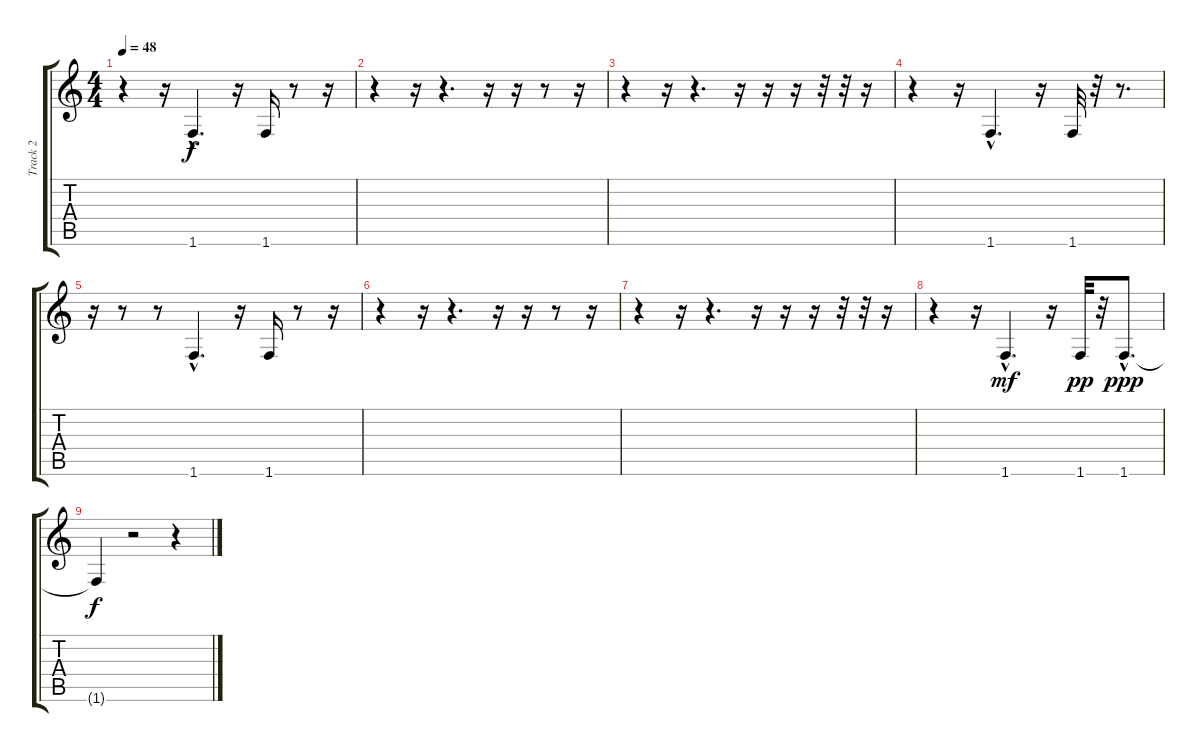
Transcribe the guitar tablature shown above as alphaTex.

\track ("Track 2" "Track 2") {instrument electricbassfinger}
\staff {score tabs}
\tuning (E4 B3 G3 D3 A2 E2) {hide}
\ts (4 4)
\tempo 48
\clef g2
\ks c
r.4{dy f instrument electricbassfinger} r.16 1.6{hac}.4{d} r.16 1.6.16 r.8 r.16 |
r.4 r.16 r.4{d} r.16 r.16 r.8 r.16 |
r.4 r.16 r.4{d} r.16 r.16 r.16 r.32 r.32 r.16 |
r.4 r.16 1.6{hac}.4{d} r.16 1.6.32 r.32 r.8{d} |
r.16 r.8 r.8 1.6{hac}.4{d} r.16 1.6.16 r.8 r.16 |
r.4 r.16 r.4{d} r.16 r.16 r.8 r.16 |
r.4 r.16 r.4{d} r.16 r.16 r.16 r.32 r.32 r.16 |
r.4 r.16 1.6{hac}.4{d dy mf} r.16 1.6.32{dy pp} r.32 1.6{hac}.8{d dy ppp} |
1.6{t}.4{dy f} r.2 r.4
